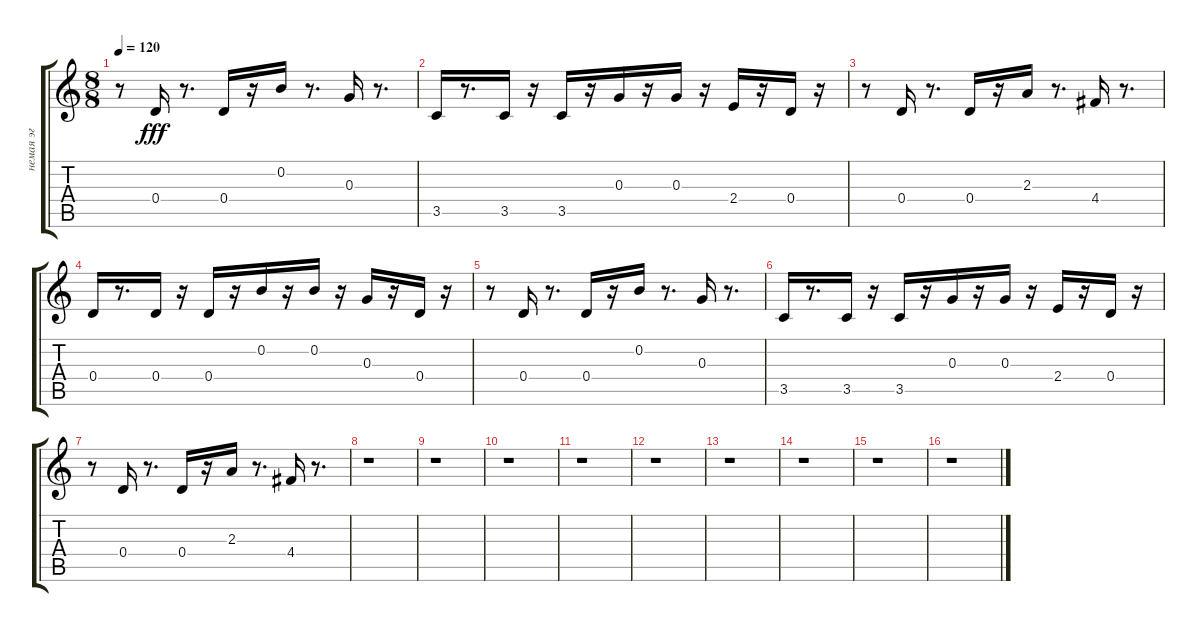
\track ("немая эг" "немая эг") {instrument electricguitarmuted}
\staff {score tabs}
\tuning (E4 B3 G3 D3 A2 E2) {hide}
\ts (8 8)
\tempo 120
\clef g2
\ks c
r.8{dy fff} 0.4.16 r.8{d} 0.4.16 r.16 0.2.16 r.8{d} 0.3.16 r.8{d} |
3.5.16 r.8{d} 3.5.16 r.16 3.5.16 r.16 0.3.16 r.16 0.3.16 r.16 2.4.16 r.16 0.4.16 r.16 |
r.8 0.4.16 r.8{d} 0.4.16 r.16 2.3.16 r.8{d} 4.4.16 r.8{d} |
0.4.16 r.8{d} 0.4.16 r.16 0.4.16 r.16 0.2.16 r.16 0.2.16 r.16 0.3.16 r.16 0.4.16 r.16 |
r.8 0.4.16 r.8{d} 0.4.16 r.16 0.2.16 r.8{d} 0.3.16 r.8{d} |
3.5.16 r.8{d} 3.5.16 r.16 3.5.16 r.16 0.3.16 r.16 0.3.16 r.16 2.4.16 r.16 0.4.16 r.16 |
r.8 0.4.16 r.8{d} 0.4.16 r.16 2.3.16 r.8{d} 4.4.16 r.8{d} |
r.1 |
r.1 |
r.1 |
r.1 |
r.1 |
r.1 |
r.1 |
r.1 |
r.1
